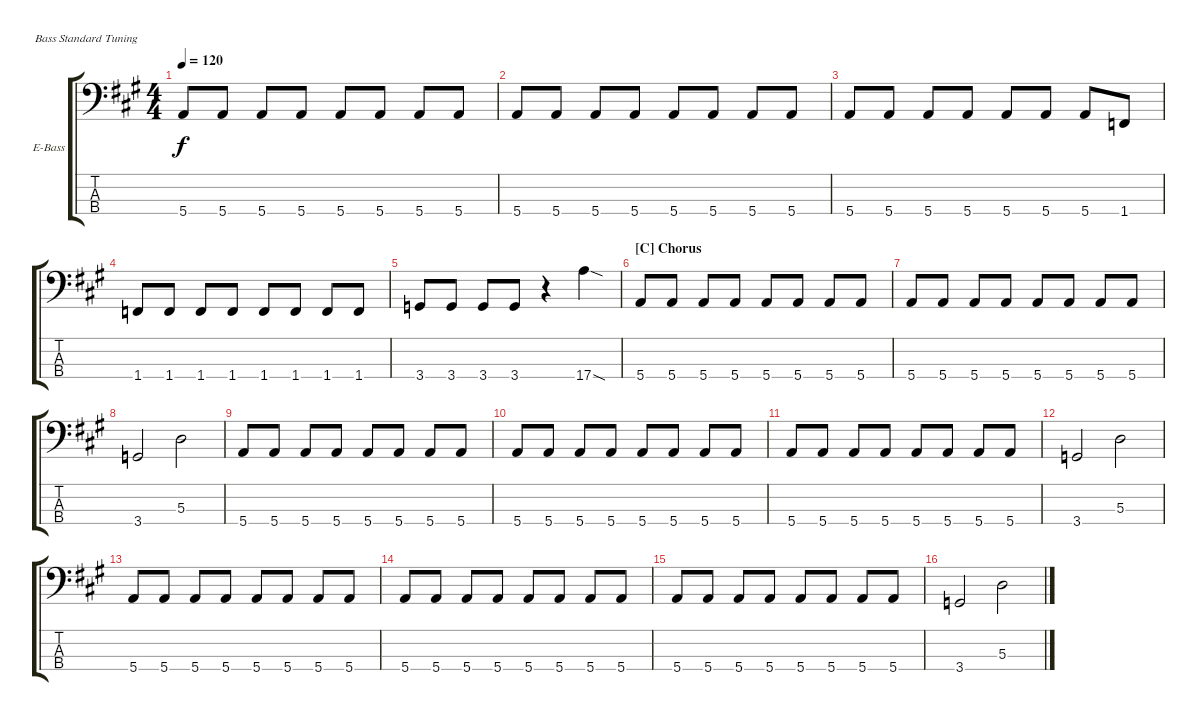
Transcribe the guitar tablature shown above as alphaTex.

\bracketExtendMode groupsimilarinstruments
\firstSystemTrackNameOrientation horizontal
\otherSystemsTrackNameOrientation horizontal
\track ("Bass" "E-Bass") {instrument electricbasspick}
\staff {score tabs}
\tuning (G2 D2 A1 E1)
\ts (4 4)
\tempo 120
\clef f4
\scale
1.03909
\ks a
5.4.8{dy f} 5.4.8 5.4.8 5.4.8 5.4.8 5.4.8 5.4.8 5.4.8 |
\scale
0.960908 5.4.8 5.4.8 5.4.8 5.4.8 5.4.8 5.4.8 5.4.8 5.4.8 |
\scale
1.03909 5.4.8 5.4.8 5.4.8 5.4.8 5.4.8 5.4.8 5.4.8 1.4.8 |
\scale
0.960908 1.4.8 1.4.8 1.4.8 1.4.8 1.4.8 1.4.8 1.4.8 1.4.8 |
\scale
1.03909 3.4.8 3.4.8 3.4.8 3.4.8 r.4 17.4{sod}.4 |
\section ("C" "Chorus")
\scale
0.960908 5.4.8 5.4.8 5.4.8 5.4.8 5.4.8 5.4.8 5.4.8 5.4.8 |
\scale
1.03909 5.4.8 5.4.8 5.4.8 5.4.8 5.4.8 5.4.8 5.4.8 5.4.8 |
\scale
0.960908 3.4.2 5.3.2 |
\scale
1.03909 5.4.8 5.4.8 5.4.8 5.4.8 5.4.8 5.4.8 5.4.8 5.4.8 |
\scale
0.960908 5.4.8 5.4.8 5.4.8 5.4.8 5.4.8 5.4.8 5.4.8 5.4.8 |
\scale
1.03909 5.4.8 5.4.8 5.4.8 5.4.8 5.4.8 5.4.8 5.4.8 5.4.8 |
\scale
0.960908 3.4.2 5.3.2 |
\scale
1.03909 5.4.8 5.4.8 5.4.8 5.4.8 5.4.8 5.4.8 5.4.8 5.4.8 |
\scale
0.960908 5.4.8 5.4.8 5.4.8 5.4.8 5.4.8 5.4.8 5.4.8 5.4.8 |
\scale
1.03909 5.4.8 5.4.8 5.4.8 5.4.8 5.4.8 5.4.8 5.4.8 5.4.8 |
\scale
0.960908 3.4.2 5.3.2
